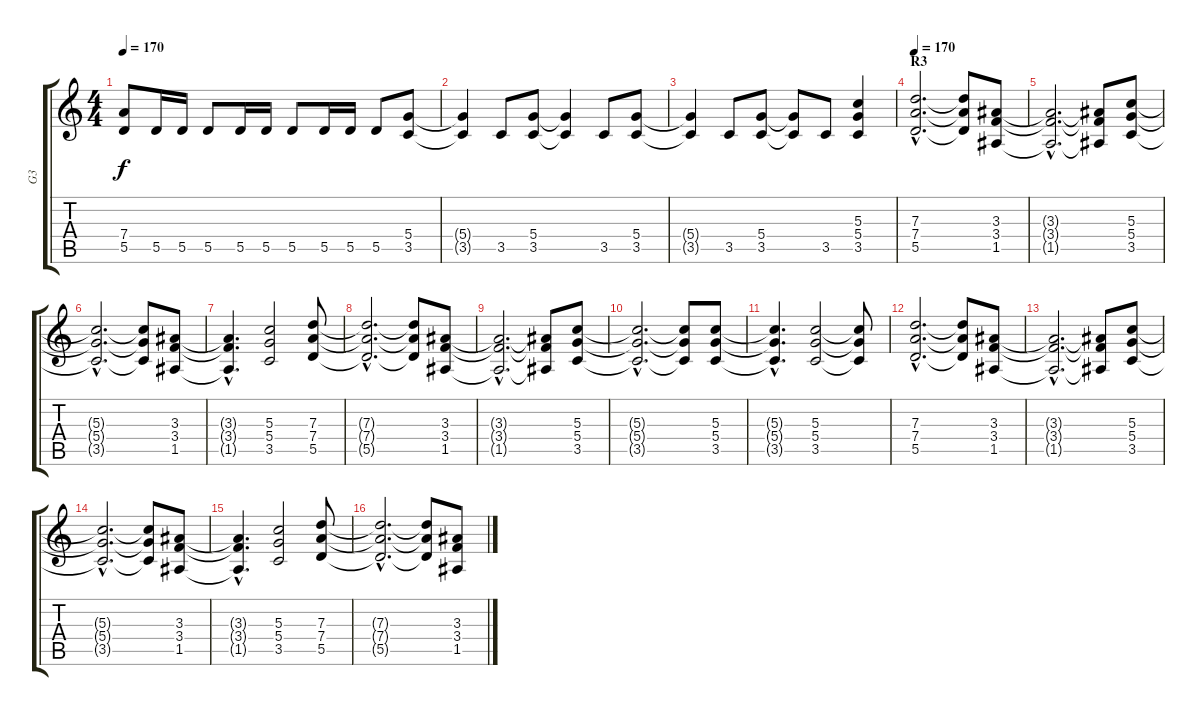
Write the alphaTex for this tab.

\track ("G3" "G3") {instrument overdrivenguitar}
\staff {score tabs}
\tuning (E4 B3 G3 D3 A2 E2) {hide}
\ts (4 4)
\tempo 170
\clef g2
\ks c
(7.4{t} 5.5{t}).8{dy f} 5.5.16 5.5.16 5.5.8 5.5.16 5.5.16 5.5.8 5.5.16 5.5.16 5.5.8 (5.4 3.5).8 |
(5.4{t} 3.5{t}).4 3.5.8 (5.4 3.5).8 (5.4{t} 3.5{t}).4 3.5.8 (5.4 3.5).8 |
(5.4{t} 3.5{t}).4 3.5.8 (5.4 3.5).8 (5.4{t} 3.5{t}).8 3.5.8 (5.3 5.4 3.5).4 |
\section ("" "R3")
\tempo 170
(7.3{hac} 7.4{hac} 5.5{hac}).2{d} (7.3{t} 7.4{t} 5.5{t}).8 (3.3 3.4 1.5).8 |
(3.3{hac t} 3.4{hac t} 1.5{hac t}).2{d} (3.3{t} 3.4{t} 1.5{t}).8 (5.3 5.4 3.5).8 |
(5.3{hac t} 5.4{hac t} 3.5{hac t}).2{d} (5.3{t} 5.4{t} 3.5{t}).8 (3.3 3.4 1.5).8 |
(3.3{hac t} 3.4{hac t} 1.5{hac t}).4{d} (5.3 5.4 3.5).2 (7.3 7.4 5.5).8 |
(7.3{hac t} 7.4{hac t} 5.5{hac t}).2{d} (7.3{t} 7.4{t} 5.5{t}).8 (3.3 3.4 1.5).8 |
(3.3{hac t} 3.4{hac t} 1.5{hac t}).2{d} (3.3{t} 3.4{t} 1.5{t}).8 (5.3 5.4 3.5).8 |
(5.3{hac t} 5.4{hac t} 3.5{hac t}).2{d} (5.3{t} 5.4{t} 3.5{t}).8 (5.3 5.4 3.5).8 |
(5.3{hac t} 5.4{hac t} 3.5{hac t}).4{d} (5.3 5.4 3.5).2 (5.3{t} 5.4{t} 3.5{t}).8 |
\section ("" "")
(7.3{hac} 7.4{hac} 5.5{hac}).2{d} (7.3{t} 7.4{t} 5.5{t}).8 (3.3 3.4 1.5).8 |
(3.3{hac t} 3.4{hac t} 1.5{hac t}).2{d} (3.3{t} 3.4{t} 1.5{t}).8 (5.3 5.4 3.5).8 |
(5.3{hac t} 5.4{hac t} 3.5{hac t}).2{d} (5.3{t} 5.4{t} 3.5{t}).8 (3.3 3.4 1.5).8 |
(3.3{hac t} 3.4{hac t} 1.5{hac t}).4{d} (5.3 5.4 3.5).2 (7.3 7.4 5.5).8 |
(7.3{hac t} 7.4{hac t} 5.5{hac t}).2{d} (7.3{t} 7.4{t} 5.5{t}).8 (3.3 3.4 1.5).8
